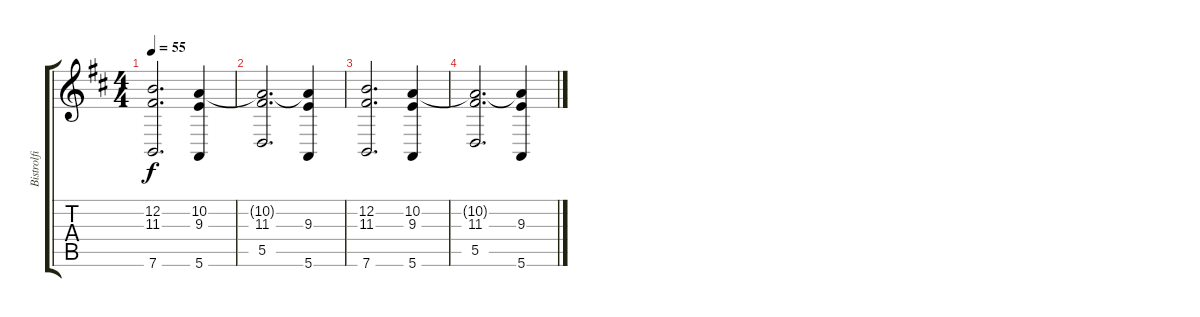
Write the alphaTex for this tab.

\track ("Bistrolfi" "Bistrolfi") {instrument stringensemble1}
\staff {score tabs}
\tuning (E4 B3 G3 D3 A2 E2) {hide}
\ts (4 4)
\tempo 55
\clef g2
\ks d
(12.2 11.3 7.6).2{d dy f volume 0} (10.2 9.3 5.6).4 |
(10.2{t} 11.3 5.5).2{d} (10.2{t} 9.3 5.6).4 |
(12.2 11.3 7.6).2{d} (10.2 9.3 5.6).4 |
(10.2{t} 11.3 5.5).2{d} (10.2{t} 9.3 5.6).4
